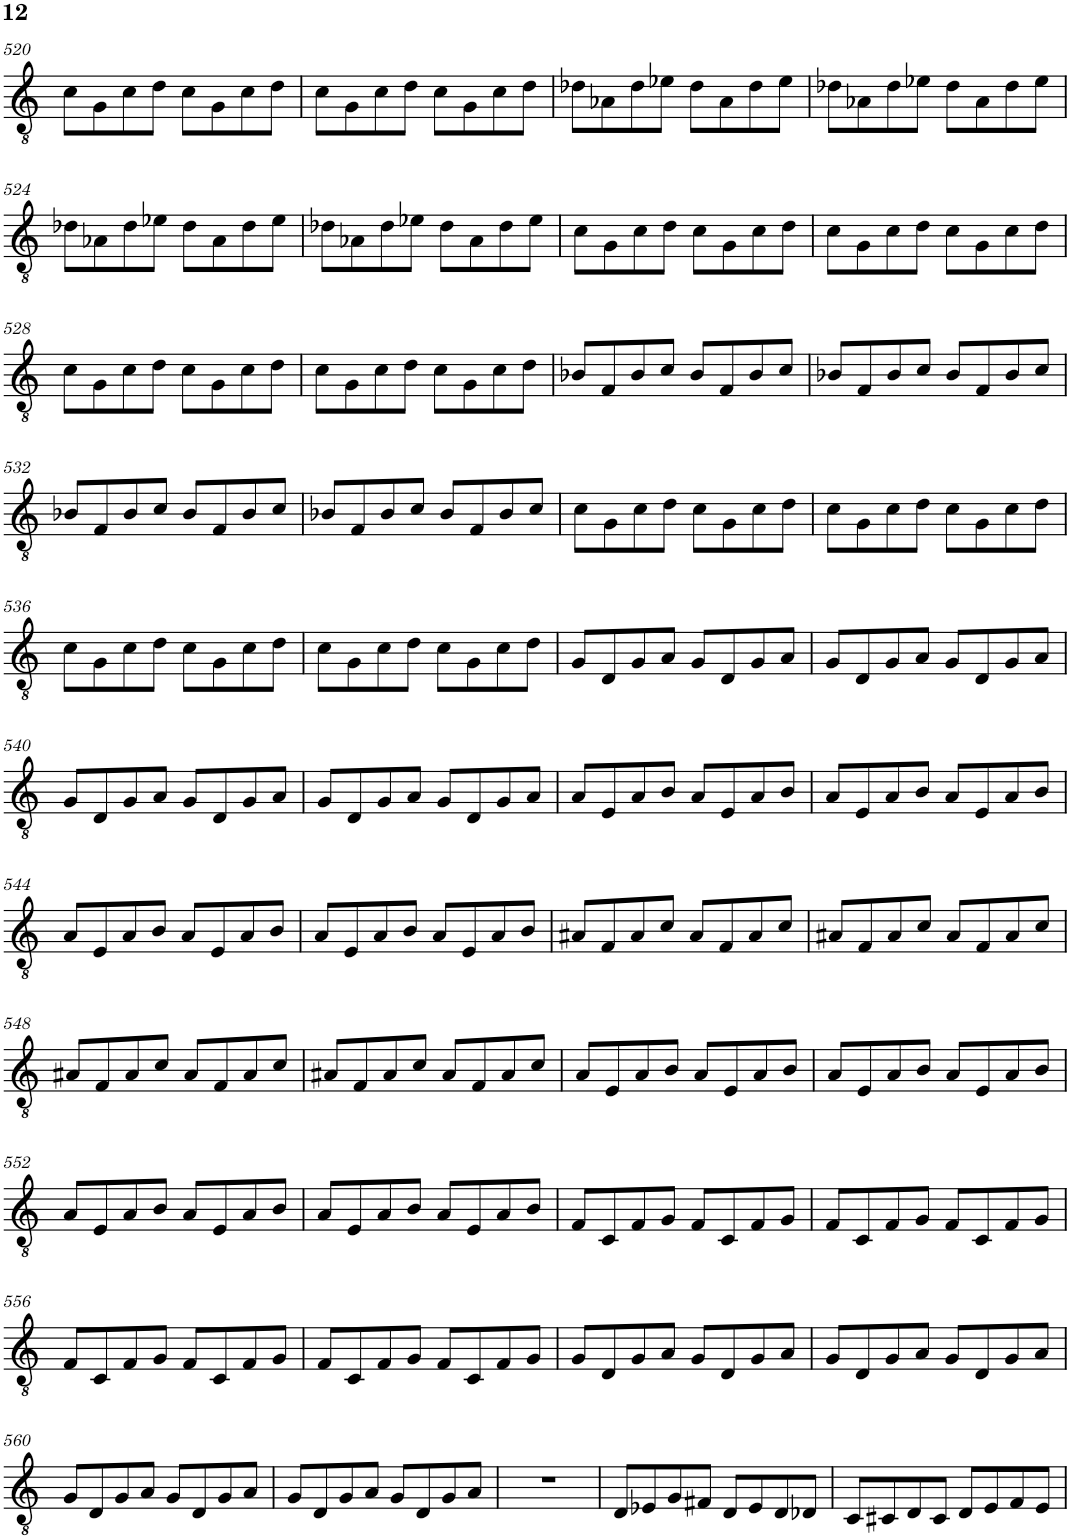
**kern
*part1
*staff1
*I"Guitarra Elétrica
*I'Guit. El.
!!LO:PB:g=z
*clefGv2
*k[]
*M4/4
=520
8c\L
8G\
8c\
8d\J
8c\L
8G\
8c\
8d\J
=521
8c\L
8G\
8c\
8d\J
8c\L
8G\
8c\
8d\J
=522
8d-X\L
8A-X\
8d-\
8e-X\J
8d-\L
8A-\
8d-\
8e-\J
=523
8d-X\L
8A-X\
8d-\
8e-X\J
8d-\L
8A-\
8d-\
8e-\J
!!LO:LB:g=z
=524
8d-X\L
8A-X\
8d-\
8e-X\J
8d-\L
8A-\
8d-\
8e-\J
=525
8d-X\L
8A-X\
8d-\
8e-X\J
8d-\L
8A-\
8d-\
8e-\J
=526
8c\L
8G\
8c\
8d\J
8c\L
8G\
8c\
8d\J
=527
8c\L
8G\
8c\
8d\J
8c\L
8G\
8c\
8d\J
!!LO:LB:g=z
=528
8c\L
8G\
8c\
8d\J
8c\L
8G\
8c\
8d\J
=529
8c\L
8G\
8c\
8d\J
8c\L
8G\
8c\
8d\J
=530
8B-X/L
8F/
8B-/
8c/J
8B-/L
8F/
8B-/
8c/J
=531
8B-X/L
8F/
8B-/
8c/J
8B-/L
8F/
8B-/
8c/J
!!LO:LB:g=z
=532
8B-X/L
8F/
8B-/
8c/J
8B-/L
8F/
8B-/
8c/J
=533
8B-X/L
8F/
8B-/
8c/J
8B-/L
8F/
8B-/
8c/J
=534
8c\L
8G\
8c\
8d\J
8c\L
8G\
8c\
8d\J
=535
8c\L
8G\
8c\
8d\J
8c\L
8G\
8c\
8d\J
!!LO:LB:g=z
=536
8c\L
8G\
8c\
8d\J
8c\L
8G\
8c\
8d\J
=537
8c\L
8G\
8c\
8d\J
8c\L
8G\
8c\
8d\J
=538
8G/L
8D/
8G/
8A/J
8G/L
8D/
8G/
8A/J
=539
8G/L
8D/
8G/
8A/J
8G/L
8D/
8G/
8A/J
!!LO:LB:g=z
=540
8G/L
8D/
8G/
8A/J
8G/L
8D/
8G/
8A/J
=541
8G/L
8D/
8G/
8A/J
8G/L
8D/
8G/
8A/J
=542
8A/L
8E/
8A/
8B/J
8A/L
8E/
8A/
8B/J
=543
8A/L
8E/
8A/
8B/J
8A/L
8E/
8A/
8B/J
!!LO:LB:g=z
=544
8A/L
8E/
8A/
8B/J
8A/L
8E/
8A/
8B/J
=545
8A/L
8E/
8A/
8B/J
8A/L
8E/
8A/
8B/J
=546
8A#X/L
8F/
8A#/
8c/J
8A#/L
8F/
8A#/
8c/J
=547
8A#X/L
8F/
8A#/
8c/J
8A#/L
8F/
8A#/
8c/J
!!LO:LB:g=z
=548
8A#X/L
8F/
8A#/
8c/J
8A#/L
8F/
8A#/
8c/J
=549
8A#X/L
8F/
8A#/
8c/J
8A#/L
8F/
8A#/
8c/J
=550
8A/L
8E/
8A/
8B/J
8A/L
8E/
8A/
8B/J
=551
8A/L
8E/
8A/
8B/J
8A/L
8E/
8A/
8B/J
!!LO:LB:g=z
=552
8A/L
8E/
8A/
8B/J
8A/L
8E/
8A/
8B/J
=553
8A/L
8E/
8A/
8B/J
8A/L
8E/
8A/
8B/J
=554
8F/L
8C/
8F/
8G/J
8F/L
8C/
8F/
8G/J
=555
8F/L
8C/
8F/
8G/J
8F/L
8C/
8F/
8G/J
!!LO:LB:g=z
=556
8F/L
8C/
8F/
8G/J
8F/L
8C/
8F/
8G/J
=557
8F/L
8C/
8F/
8G/J
8F/L
8C/
8F/
8G/J
=558
8G/L
8D/
8G/
8A/J
8G/L
8D/
8G/
8A/J
=559
8G/L
8D/
8G/
8A/J
8G/L
8D/
8G/
8A/J
!!LO:LB:g=z
=560
8G/L
8D/
8G/
8A/J
8G/L
8D/
8G/
8A/J
=561
8G/L
8D/
8G/
8A/J
8G/L
8D/
8G/
8A/J
=562
1r
=563
8D/L
8E-X/
8G/
8F#X/J
8D/L
8E-/
8D/
8D-X/J
=564
8C/L
8C#X/
8D/
8C#/J
8D/L
8E/
8F/
8E/J
=
*-
